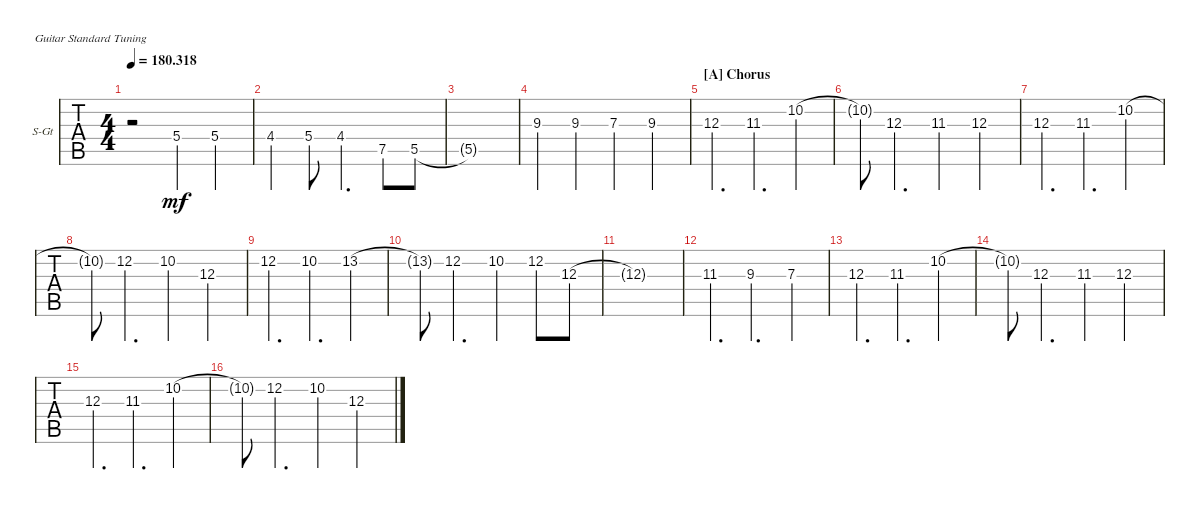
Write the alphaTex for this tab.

\defaultSystemsLayout 4
\bracketExtendMode groupsimilarinstruments
\multiBarRest
\firstSystemTrackNameOrientation horizontal
\otherSystemsTrackNameOrientation horizontal
\track ("Vocals" "S-Gt") {instrument acousticguitarsteel}
\staff {tabs}
\tuning (E4 B3 G3 D3 A2 E2)
\ts (4 4)
\tempo
180.318
\accidentals auto
\clef g2
\ottava regular
\simile none
\ks c
r.2{dy mf} 5.4.4 5.4.4 |
4.4.4 5.4.8 4.4.4{d} 7.5.8 5.5.8 |
5.5{t}.1 |
9.3.4 9.3.4 7.3.4 9.3.4 |
\section ("A" "Chorus")
12.3.4{d} 11.3.4{d} 10.2.4 |
10.2{t}.8 12.3.4{d} 11.3.4 12.3.4 |
12.3.4{d} 11.3.4{d} 10.2.4 |
10.2{t}.8 12.2.4{d} 10.2.4 12.3.4 |
12.2.4{d} 10.2.4{d} 13.2.4 |
13.2{t}.8 12.2.4{d} 10.2.4 12.2.8 12.3.8 |
12.3{t}.1 |
11.3.4{d} 9.3.4{d} 7.3.4 |
12.3.4{d} 11.3.4{d} 10.2.4 |
10.2{t}.8 12.3.4{d} 11.3.4 12.3.4 |
12.3.4{d} 11.3.4{d} 10.2.4 |
10.2{t}.8 12.2.4{d} 10.2.4 12.3.4
